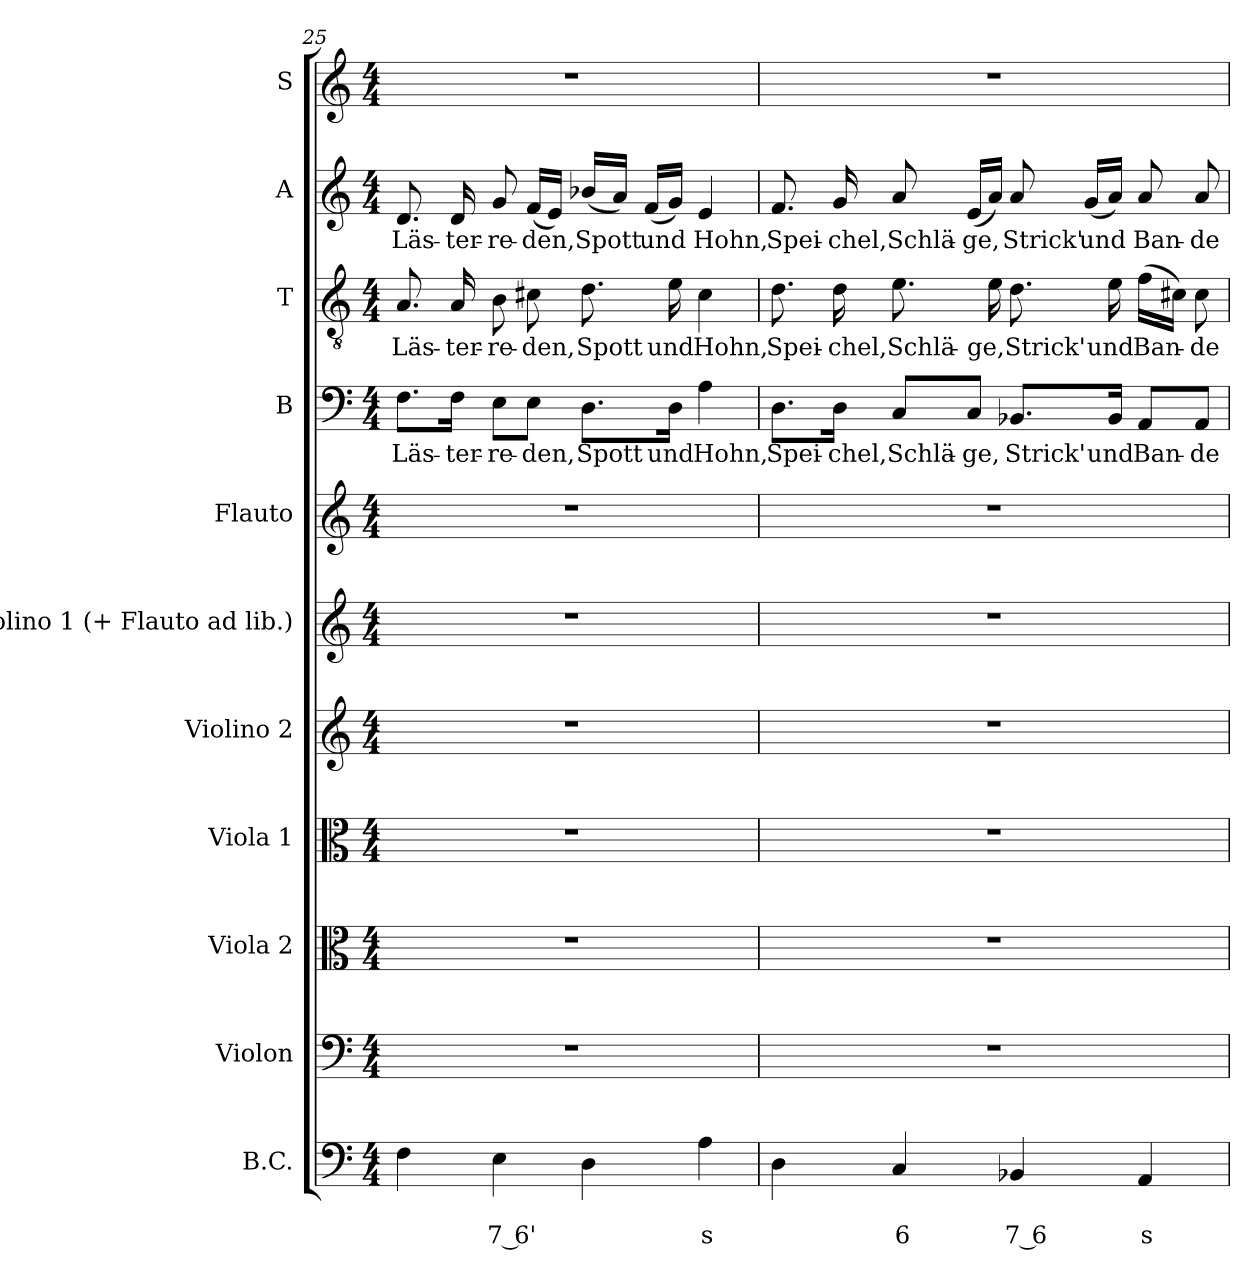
**kern	**text	**text	**kern	**kern	**kern	**kern	**kern	**kern	**kern	**text	**kern	**text	**kern	**text	**kern
*part11	*part11	*part11	*part10	*part9	*part8	*part7	*part6	*part5	*part4	*part4	*part3	*part3	*part2	*part2	*part1
*staff11	*staff11	*staff11	*staff10	*staff9	*staff8	*staff7	*staff6	*staff5	*staff4	*staff4	*staff3	*staff3	*staff2	*staff2	*staff1
*I"B.C.	*	*	*I"Violon	*I"Viola 2	*I"Viola 1	*I"Violino 2	*I"Violino 1 (+ Flauto ad lib.)	*I"Flauto	*I"B	*	*I"T	*	*I"A	*	*I"S
*I'B.C.	*	*	*I'Vn	*I'Va2	*I'Va1	*I'Vn2	*I'Vn1	*I'Fl.	*I'B	*	*I'T	*	*I'A	*	*I'S
!!LO:LB:g=z
*clefF4	*	*	*clefF4	*clefC3	*clefC3	*clefG2	*clefG2	*clefG2	*clefF4	*	*clefGv2	*	*clefG2	*	*clefG2
*	*	*	*	*	*	*	*	*	*	*	*ITrd7c12	*	*	*	*
*k[]	*	*	*k[]	*k[]	*k[]	*k[]	*k[]	*k[]	*k[]	*	*k[]	*	*k[]	*	*k[]
*C:	*	*	*C:	*C:	*C:	*C:	*C:	*C:	*C:	*	*C:	*	*C:	*	*C:
*M4/4	*	*	*M4/4	*M4/4	*M4/4	*M4/4	*M4/4	*M4/4	*M4/4	*	*M4/4	*	*M4/4	*	*M4/4
=25	=25	=25	=25	=25	=25	=25	=25	=25	=25	=25	=25	=25	=25	=25	=25
!	!	!	!	!	!	!	!	!	!	!LO:LY:b	!	!	!	!	!
!	!	!	!	!	!	!	!	!	!	!	!	!LO:LY:b	!	!	!
!	!	!	!	!	!	!	!	!	!	!	!	!	!	!LO:LY:b	!
4F\	.	.	1r	1r	1r	1r	1r	1r	8.F\L	Läs-	8.AA/	Läs-	8.d/	Läs-	1r
!	!	!	!	!	!	!	!	!	!	!LO:LY:b	!	!	!	!	!
!	!	!	!	!	!	!	!	!	!	!	!	!LO:LY:b	!	!	!
!	!	!	!	!	!	!	!	!	!	!	!	!	!	!LO:LY:b	!
.	.	.	.	.	.	.	.	.	16F\Jk	-ter-	16AA/	-ter-	16d/	-ter-	.
!	!	!LO:LY:b	!	!	!	!	!	!	!	!	!	!	!	!	!
!	!	!	!	!	!	!	!	!	!	!LO:LY:b	!	!	!	!	!
!	!	!	!	!	!	!	!	!	!	!	!	!LO:LY:b	!	!	!
!	!	!	!	!	!	!	!	!	!	!	!	!	!	!LO:LY:b	!
4E\	.	7 6'	.	.	.	.	.	.	8E\L	-re-	8BB\	-re-	8g/	-re-	.
!	!	!	!	!	!	!	!	!	!	!LO:LY:b	!	!	!	!	!
!	!	!	!	!	!	!	!	!	!	!	!	!LO:LY:b	!	!	!
!	!	!	!	!	!	!	!	!	!	!	!	!	!	!LO:LY:b	!
.	.	.	.	.	.	.	.	.	8E\J	-den,	8C#X\	-den,	(<16f/LL	-den,	.
.	.	.	.	.	.	.	.	.	.	.	.	.	16e/JJ)	.	.
!	!	!	!	!	!	!	!	!	!	!LO:LY:b	!	!	!	!	!
!	!	!	!	!	!	!	!	!	!	!	!	!LO:LY:b	!	!	!
!	!	!	!	!	!	!	!	!	!	!	!	!	!	!LO:LY:b	!
4D\	.	.	.	.	.	.	.	.	8.D\L	Spott	8.D\	Spott	(<16b-X/LL	Spott	.
.	.	.	.	.	.	.	.	.	.	.	.	.	16a/JJ)	.	.
!	!	!	!	!	!	!	!	!	!	!	!	!	!	!LO:LY:b	!
.	.	.	.	.	.	.	.	.	.	.	.	.	(<16f/LL	und	.
!	!	!	!	!	!	!	!	!	!	!LO:LY:b	!	!	!	!	!
!	!	!	!	!	!	!	!	!	!	!	!	!LO:LY:b	!	!	!
.	.	.	.	.	.	.	.	.	16D\Jk	und	16E\	und	16g/JJ)	.	.
!	!	!LO:LY:b	!	!	!	!	!	!	!	!	!	!	!	!	!
!	!	!	!	!	!	!	!	!	!	!LO:LY:b	!	!	!	!	!
!	!	!	!	!	!	!	!	!	!	!	!	!LO:LY:b	!	!	!
!	!	!	!	!	!	!	!	!	!	!	!	!	!	!LO:LY:b	!
4A\	.	s	.	.	.	.	.	.	4A\	Hohn,	4C#\	Hohn,	4e/	Hohn,	.
=26	=26	=26	=26	=26	=26	=26	=26	=26	=26	=26	=26	=26	=26	=26	=26
!	!	!	!	!	!	!	!	!	!	!LO:LY:b	!	!	!	!	!
!	!	!	!	!	!	!	!	!	!	!	!	!LO:LY:b	!	!	!
!	!	!	!	!	!	!	!	!	!	!	!	!	!	!LO:LY:b	!
4D\	.	.	1r	1r	1r	1r	1r	1r	8.D\L	Spei-	8.D\	Spei-	8.f/	Spei-	1r
!	!	!	!	!	!	!	!	!	!	!LO:LY:b	!	!	!	!	!
!	!	!	!	!	!	!	!	!	!	!	!	!LO:LY:b	!	!	!
!	!	!	!	!	!	!	!	!	!	!	!	!	!	!LO:LY:b	!
.	.	.	.	.	.	.	.	.	16D\Jk	-chel,	16D\	-chel,	16g/	-chel,	.
!	!	!LO:LY:b	!	!	!	!	!	!	!	!	!	!	!	!	!
!	!	!	!	!	!	!	!	!	!	!LO:LY:b	!	!	!	!	!
!	!	!	!	!	!	!	!	!	!	!	!	!LO:LY:b	!	!	!
!	!	!	!	!	!	!	!	!	!	!	!	!	!	!LO:LY:b	!
4C/	.	6	.	.	.	.	.	.	8C/L	Schlä-	8.E\	Schlä-	8a/	Schlä-	.
!	!	!	!	!	!	!	!	!	!	!LO:LY:b	!	!	!	!	!
!	!	!	!	!	!	!	!	!	!	!	!	!	!	!LO:LY:b	!
.	.	.	.	.	.	.	.	.	8C/J	-ge,	.	.	(<16e/LL	-ge,	.
!	!	!	!	!	!	!	!	!	!	!	!	!LO:LY:b	!	!	!
.	.	.	.	.	.	.	.	.	.	.	16E\	-ge,	16a/JJ)	.	.
!	!	!LO:LY:b	!	!	!	!	!	!	!	!	!	!	!	!	!
!	!	!	!	!	!	!	!	!	!	!LO:LY:b	!	!	!	!	!
!	!	!	!	!	!	!	!	!	!	!	!	!LO:LY:b	!	!	!
!	!	!	!	!	!	!	!	!	!	!	!	!	!	!LO:LY:b	!
4BB-X/	.	7 6	.	.	.	.	.	.	8.BB-X/L	Strick'	8.D\	Strick'	8a/	Strick'	.
!	!	!	!	!	!	!	!	!	!	!	!	!	!	!LO:LY:b	!
.	.	.	.	.	.	.	.	.	.	.	.	.	(<16g/LL	und	.
!	!	!	!	!	!	!	!	!	!	!LO:LY:b	!	!	!	!	!
!	!	!	!	!	!	!	!	!	!	!	!	!LO:LY:b	!	!	!
.	.	.	.	.	.	.	.	.	16BB-/Jk	und	16E\	und	16a/JJ)	.	.
!	!	!LO:LY:b	!	!	!	!	!	!	!	!	!	!	!	!	!
!	!	!	!	!	!	!	!	!	!	!LO:LY:b	!	!	!	!	!
!	!	!	!	!	!	!	!	!	!	!	!	!LO:LY:b	!	!	!
!	!	!	!	!	!	!	!	!	!	!	!	!	!	!LO:LY:b	!
4AA/	.	s	.	.	.	.	.	.	8AA/L	Ban-	(>16F\LL	Ban-	8a/	Ban-	.
.	.	.	.	.	.	.	.	.	.	.	16C#X\JJ)	.	.	.	.
!	!	!	!	!	!	!	!	!	!	!LO:LY:b	!	!	!	!	!
!	!	!	!	!	!	!	!	!	!	!	!	!LO:LY:b	!	!	!
!	!	!	!	!	!	!	!	!	!	!	!	!	!	!LO:LY:b	!
.	.	.	.	.	.	.	.	.	8AA/J	-de	8C#\	-de	8a/	-de	.
=	=	=	=	=	=	=	=	=	=	=	=	=	=	=	=
*-	*-	*-	*-	*-	*-	*-	*-	*-	*-	*-	*-	*-	*-	*-	*-
